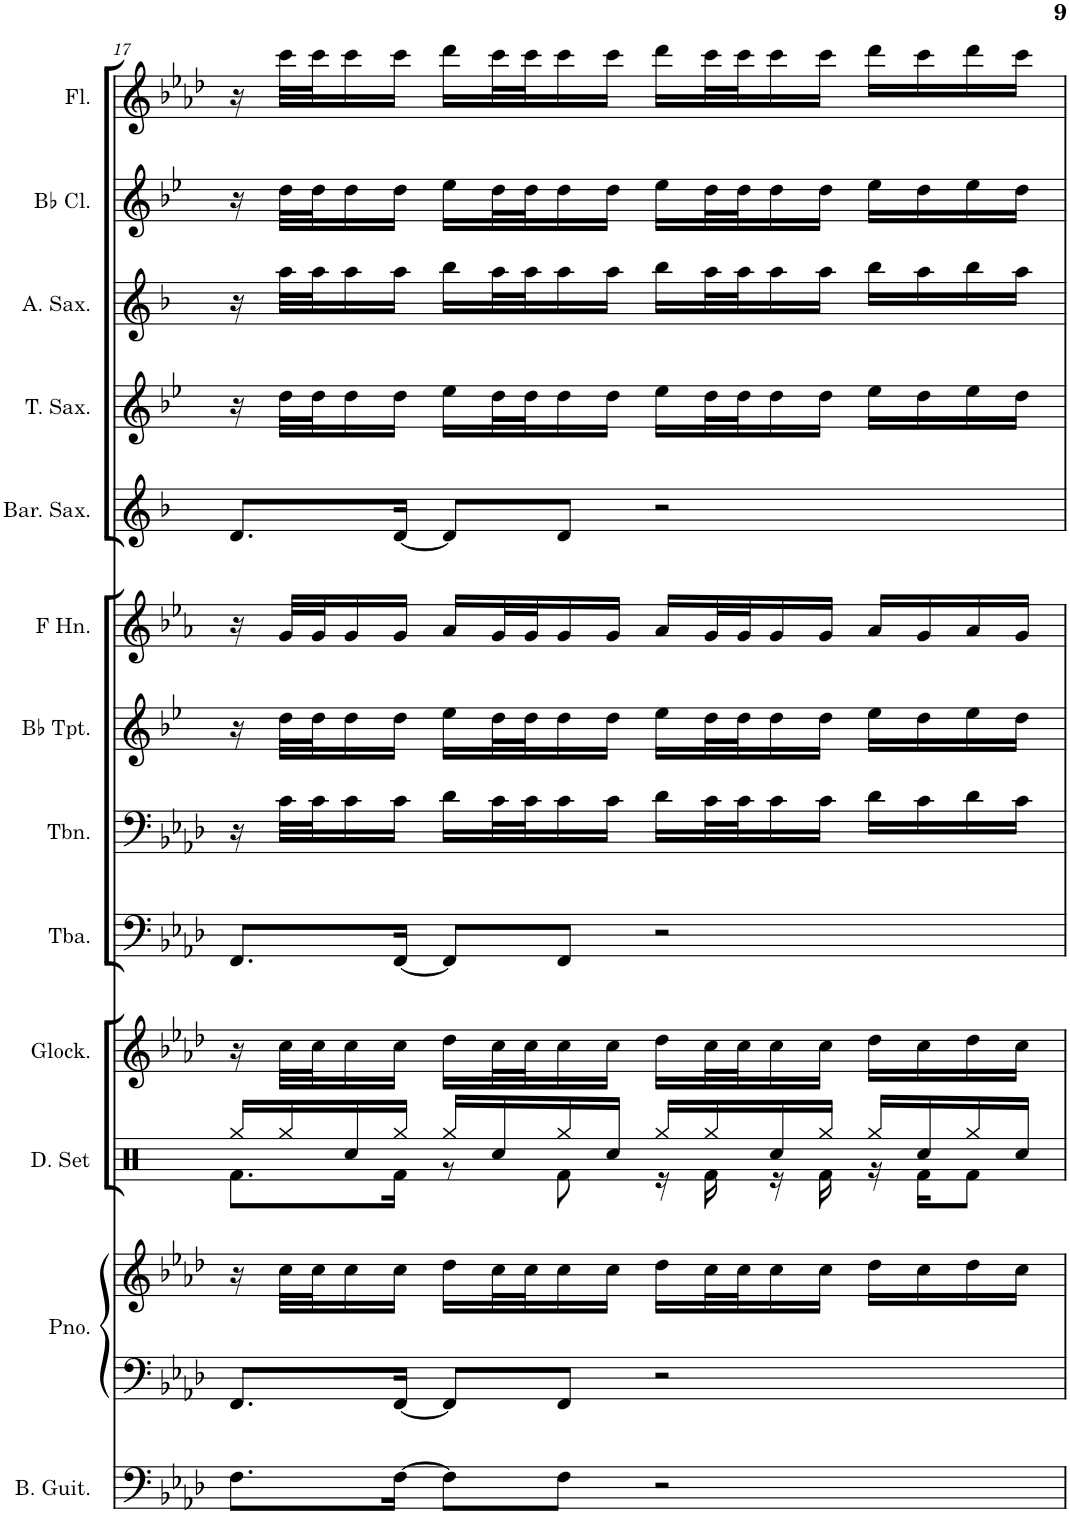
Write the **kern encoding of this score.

**kern	**kern	**kern	**kern	**kern	**kern	**kern	**kern	**kern	**kern	**kern	**kern	**kern
*part12	*part11	*part11	*part10	*part9	*part8	*part7	*part6	*part5	*part4	*part3	*part2	*part1
*staff13	*staff12	*staff11	*staff10	*staff9	*staff8	*staff7	*staff6	*staff5	*staff4	*staff3	*staff2	*staff1
*I"Bass Guitar	*I"Piano	*	*I"Glockenspiel	*I"Tuba	*I"Trombone	*I"Bb Trumpet	*I"Horn in F	*I"Baritone Saxophone	*I"Tenor Saxophone	*I"Alto Saxophone	*I"Bb Clarinet	*I"Flute
*I'B. Guit.	*I'Pno.	*	*I'Glock.	*I'Tba.	*I'Tbn.	*I'Bb Tpt.	*	*I'Bar. Sax.	*I'T. Sax.	*I'A. Sax.	*I'Bb Cl.	*I'Fl.
!!LO:PB:g=z
*clefF4	*clefF4	*clefG2	*clefG2	*clefF4	*clefF4	*clefG2	*clefG2	*clefG2	*clefG2	*clefG2	*clefG2	*clefG2
*Trd7c12	*	*	*Trd-14c-24	*	*	*Trd1c2	*Trd4c7	*Trd12c21	*Trd8c14	*Trd5c9	*Trd1c2	*
*k[b-e-a-d-]	*k[b-e-a-d-]	*k[b-e-a-d-]	*k[b-e-a-d-]	*k[b-e-a-d-]	*k[b-e-a-d-]	*k[b-e-]	*k[b-e-a-]	*k[b-]	*k[b-e-]	*k[b-]	*k[b-e-]	*k[b-e-a-d-]
*M4/4	*M4/4	*M4/4	*M4/4	*M4/4	*M4/4	*M4/4	*M4/4	*M4/4	*M4/4	*M4/4	*M4/4	*M4/4
=17	=17	=17	=17	=17	=17	=17	=17	=17	=17	=17	=17	=17
8.F\L	8.FF/L	16r	16r	8.FF/L	16r	16r	16r	8.d/L	16r	16r	16r	16r
.	.	32cc\LLL	32cc\LLL	.	32c\LLL	32dd\LLL	32g/LLL	.	32dd\LLL	32aa\LLL	32dd\LLL	32ccc\LLL
.	.	32cc\J	32cc\J	.	32c\J	32dd\J	32g/J	.	32dd\J	32aa\J	32dd\J	32ccc\J
.	.	16cc\	16cc\	.	16c\	16dd\	16g/	.	16dd\	16aa\	16dd\	16ccc\
[16F\Jk	[16FF/Jk	16cc\JJ	16cc\JJ	[16FF/Jk	16c\JJ	16dd\JJ	16g/JJ	[16d/Jk	16dd\JJ	16aa\JJ	16dd\JJ	16ccc\JJ
8F\L]	8FF/L]	16dd-\LL	16dd-\LL	8FF/L]	16d-\LL	16ee-\LL	16a-/LL	8d/L]	16ee-\LL	16bb-\LL	16ee-\LL	16ddd-\LL
.	.	32cc\L	32cc\L	.	32c\L	32dd\L	32g/L	.	32dd\L	32aa\L	32dd\L	32ccc\L
.	.	32cc\J	32cc\J	.	32c\J	32dd\J	32g/J	.	32dd\J	32aa\J	32dd\J	32ccc\J
8F\J	8FF/J	16cc\	16cc\	8FF/J	16c\	16dd\	16g/	8d/J	16dd\	16aa\	16dd\	16ccc\
.	.	16cc\JJ	16cc\JJ	.	16c\JJ	16dd\JJ	16g/JJ	.	16dd\JJ	16aa\JJ	16dd\JJ	16ccc\JJ
2r	2r	16dd-\LL	16dd-\LL	2r	16d-\LL	16ee-\LL	16a-/LL	2r	16ee-\LL	16bb-\LL	16ee-\LL	16ddd-\LL
.	.	32cc\L	32cc\L	.	32c\L	32dd\L	32g/L	.	32dd\L	32aa\L	32dd\L	32ccc\L
.	.	32cc\J	32cc\J	.	32c\J	32dd\J	32g/J	.	32dd\J	32aa\J	32dd\J	32ccc\J
.	.	16cc\	16cc\	.	16c\	16dd\	16g/	.	16dd\	16aa\	16dd\	16ccc\
.	.	16cc\JJ	16cc\JJ	.	16c\JJ	16dd\JJ	16g/JJ	.	16dd\JJ	16aa\JJ	16dd\JJ	16ccc\JJ
.	.	16dd-\LL	16dd-\LL	.	16d-\LL	16ee-\LL	16a-/LL	.	16ee-\LL	16bb-\LL	16ee-\LL	16ddd-\LL
.	.	16cc\	16cc\	.	16c\	16dd\	16g/	.	16dd\	16aa\	16dd\	16ccc\
.	.	16dd-\	16dd-\	.	16d-\	16ee-\	16a-/	.	16ee-\	16bb-\	16ee-\	16ddd-\
.	.	16cc\JJ	16cc\JJ	.	16c\JJ	16dd\JJ	16g/JJ	.	16dd\JJ	16aa\JJ	16dd\JJ	16ccc\JJ
=	=	=	=	=	=	=	=	=	=	=	=	=
*-	*-	*-	*-	*-	*-	*-	*-	*-	*-	*-	*-	*-
